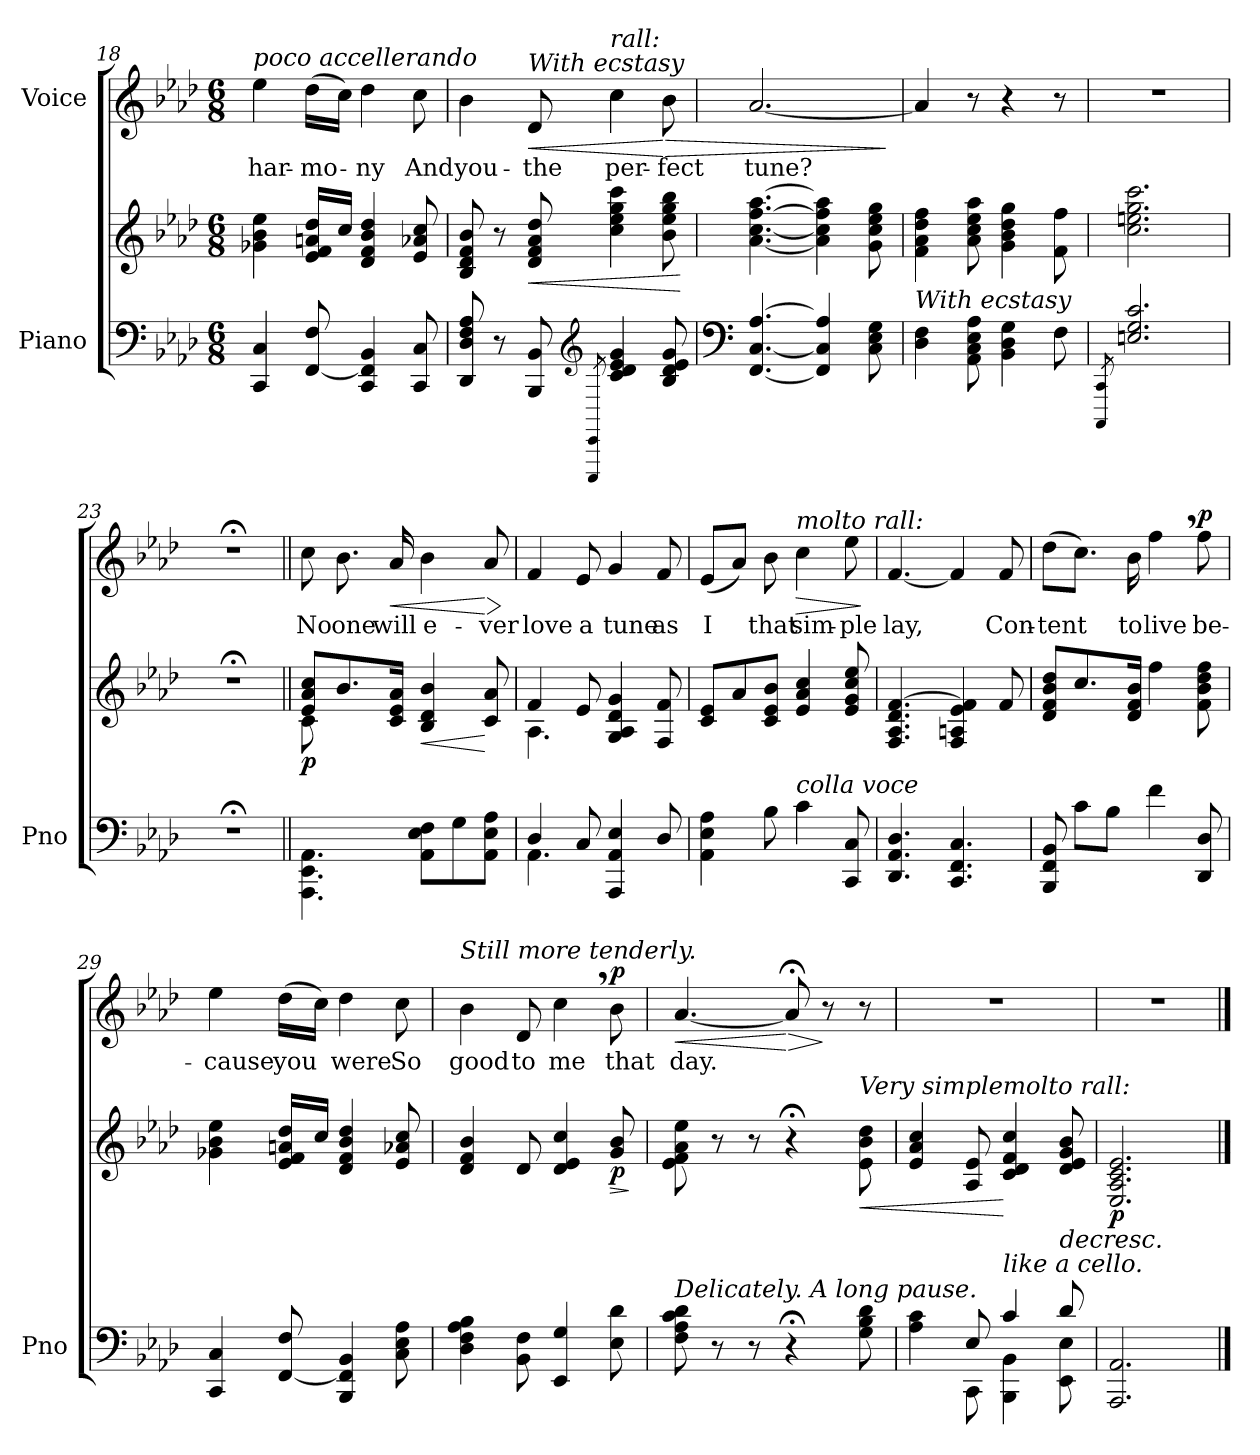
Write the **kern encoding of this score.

**kern	**kern	**dynam	**kern	**text	**dynam
*part2	*part2	*part2	*part1	*part1	*part1
*staff3	*staff2	*staff2/3	*staff1	*staff1	*staff1
*I"Piano	*	*	*I"Voice	*	*
*I'Pno	*	*	*	*	*
*clefF4	*clefG2	*	*clefG2	*	*
*k[b-e-a-d-]	*k[b-e-a-d-]	*	*k[b-e-a-d-]	*	*
*M6/8	*M6/8	*	*M6/8	*	*
=18	=18	=18	=18	=18	=18
!	!	!	!LO:TX:i:t=poco accellerando	!	!
4CC/ 4C/	4g-X\ 4b-\ 4ee-\	.	4ee-\	har-	.
[8FF/ 8F/	16e-/ 16f/ 16an/ 16dd-/LL	.	(16dd-\LL	-mo-	.
.	16cc/JJ	.	16cc\JJ)	.	.
4CC/ 4FF/] 4BB-/	4d-/ 4f/ 4b-/ 4dd-/	.	4dd-\	-ny	.
8CC/ 8C/	8e-/ 8a-X/ 8cc/	.	8cc\	And	.
=19	=19	=19	=19	=19	=19
8DD-/ 8D-/ 8F/ 8A-/	8B-/ 8d-/ 8f/ 8b-/	.	4b-\	you--	.
8r	8r	.	.	.	.
!	!	!	!LO:TX:i:t=With ecstasy	!	!
!	!	!LO:HP:b	!	!	!LO:HP:b
8BBB-/ 8BB-/	8d-/ 8f/ 8a-/ 8dd-/	<	8d-/	the	<
*clefG2	*	*	*	*	*
8qEEE-/ 8qEE-/	.	.	.	.	.
!	!	!	!LO:TX:i:t=rall&colon;	!	!
4c/ 4d-/ 4e-/ 4g/	4cc\ 4ee-\ 4gg\ 4ccc\	.	4cc\	per-	.
!	!	!	!	!	!LO:HP:n=1:b
8B-/ 8d-/ 8e-/ 8g/	8b-\ 8ee-\ 8gg\ 8bb-\	.	8b-\	-fect	[ >
.	.	[	.	.	.
=20	=20	=20	=20	=20	=20
*clefF4	*	*	*	*	*
[4.FF/ [4.C/ [4.A-/	[4.a-\ [<4.cc\ [4.ff\ [4.aa-\	.	[2.a-/	tune?	.
4FF/] 4C/] 4A-/]	4a-\] 4cc\] 4ff\] 4aa-\]	.	.	.	.
8C\ 8E-\ 8G\	8g\ 8cc\ 8ee-\ 8gg\	.	.	.	.
.	.	.	.	.	]
=21	=21	=21	=21	=21	=21
!LO:TX:i:t=With ecstasy	!	!	!	!	!
4D-\ 4F\	4f\ 4a-\ 4dd-\ 4ff\	.	4a-/]	.	.
8AA-\ 8C\ 8E-\ 8A-\	8a-\ 8cc\ 8ee-\ 8aa-\	.	8r	.	.
4BB-\ 4D-\ 4G\	4g\ 4b-\ 4dd-\ 4gg\	.	4r	.	.
8F\	8f\ 8ff\	.	8r	.	.
=22	=22	=22	=22	=22	=22
8qCCC/ 8qCC/	.	.	.	.	.
2.En/ 2.G/ 2.c/	2.cc\ 2.een\ 2.gg\ 2.ccc\	.	2.r	.	.
=23	=23	=23	=23	=23	=23
2.r;<	2.r;<	.	2.r;<	.	.
=24||	=24||	=24||	=24||	=24||	=24||
*^	*^	*	*	*	*
!	!	!	!	!LO:DY:b	!	!	!LO:DY:a
!	!	!	!	!	!	!	!LO:DY:n=1:a
8ryy	4.AAA-\ 4.EE-\ 4.AA-\	8e-/ 8a-/ 8cc/L	8c\L	p	8cc\	No	p other-dynamics
8B-/	.	8.b-/	2ryy	.	8.b-\	one	.
8A-/J	.	.	.	.	.	.	.
!	!	!	!	!	!	!	!LO:HP:b
.	.	16c/ 16e-/ 16a-/Jk	.	.	16a-/	will	<
!	!	!	!	!LO:HP:b	!	!	!
4.ryy	8AA-\ 8E-\ 8F\L	4B-/ 4d-/ 4b-/	.	<	4b-\	e-	.
.	8G\	.	.	.	.	.	.
!	!	!	!	!	!	!	!LO:HP:n=1:b
.	8AA-\ 8E-\ 8A-\J	8c/ 8a-/	8ryy	[	8a-/	-ver	[ >
*v	*v	*	*	*	*	*	*
*	*v	*v	*	*	*	*
.	.	.	.	.	]
=25	=25	=25	=25	=25	=25
*^	*^	*	*	*	*
4D-/	4.AA-\	4f/	4.A-\	.	4f/	love	.
8C/	.	8e-/	.	.	8e-/	a	.
4AAA-/ 4AA-/ 4E-/	4.ryy	4G/ 4A-/ 4d-/ 4g/	4.ryy	.	4g/	tune	.
8D-/	.	8F/ 8f/	.	.	8f/	as	.
*v	*v	*	*	*	*	*	*
*	*v	*v	*	*	*	*
=26	=26	=26	=26	=26	=26
4AA-\ 4E-\ 4A-\	8c/ 8e-/L	.	(8e-/L	I	.
.	8a-/	.	8a-/J)	.	.
8B-\	8c/ 8e-/ 8b-/J	.	8b-\	that	.
!	!	!	!LO:TX:i:t=molto rall&colon;	!	!
!LO:TX:i:t=colla voce	!	!	!	!	!
!	!	!	!	!	!LO:HP:b
4c\	4e-/ 4a-/ 4cc/	.	4cc\	sim-	>
8CC/ 8C/	8e-/ 8g/ 8cc/ 8ee-/	.	8ee-\	-ple	.
.	.	.	.	.	]
=27	=27	=27	=27	=27	=27
4.DD-/ 4.AA-/ 4.D-/	4.F/ 4.A-/ 4.d-/ [4.f/	.	[4.f/	lay,	.
4.CC/ 4.FF/ 4.C/	4F/ 4An/ 4e-/ 4f/]	.	4f/]	.	.
.	8f/	.	8f/	Con-	.
=28	=28	=28	=28	=28	=28
8BBB-/ 8FF/ 8BB-/	8d-/ 8f/ 8b-/ 8dd-/L	.	(8dd-\L	-tent	.
8c\L	8.cc/	.	8.cc\J)	.	.
8B-\J	.	.	.	.	.
.	16d-/ 16f/ 16b-/Jk	.	16b-\	to	.
4f\	4ff\	.	4ff,\	live	.
!	!	!	!	!	!LO:DY:a
8DD-/ 8D-/	8f\ 8b-\ 8dd-\ 8ff\	.	8ff\	be-	p
=29	=29	=29	=29	=29	=29
4CC/ 4C/	4g-X\ 4b-\ 4ee-\	.	4ee-\	-cause	.
[8FF/ 8F/	16e-/ 16f/ 16an/ 16dd-/LL	.	(16dd-\LL	you	.
.	16cc/JJ	.	16cc\JJ)	.	.
4BBB-/ 4FF/] 4BB-/	4d-/ 4f/ 4b-/ 4dd-/	.	4dd-\	were	.
8C\ 8E-\ 8A-\	8e-/ 8a-X/ 8cc/	.	8cc\	So	.
=30	=30	=30	=30	=30	=30
!	!	!	!LO:TX:i:t=Still more tenderly.	!	!
4D-\ 4F\ 4A-\ 4B-\	4d-/ 4f/ 4b-/	.	4b-\	good	.
8BB-\ 8F\	8d-/	.	8d-/	to	.
4EE-/ 4G/	4d-/ 4e-/ 4cc/	.	4cc,\	me	.
!	!	!LO:HP:b	!	!	!
!	!	!LO:DY:n=1:b	!	!	!LO:DY:a
8E-\ 8d-\	8g/ 8b-/	> p	8b-\	that	p
.	.	]	.	.	.
=31	=31	=31	=31	=31	=31
!LO:TX:i:t=Delicately. A long pause.	!	!	!	!	!
!	!	!	!	!	!LO:HP:b
8F\ 8A-\ 8c\ 8d-\	8e-\ 8f\ 8a-\ 8ee-\	.	[4.a-/	day.	<
8r	8r	.	.	.	.
8r	8r	.	.	.	.
!	!	!	!	!	!LO:HP:n=1:b
4r;<	4r;<	.	8a-;</]	.	[ >
.	.	.	8r	.	]
!	!LO:TX:i:t=Very simple	!	!	!	!
!	!	!LO:HP:b	!	!	!
8G\ 8B-\ 8d-\	8e-\ 8b-\ 8dd-\	<	8r	.	.
=32	=32	=32	=32	=32	=32
*^	*	*	*	*	*
4A-\ 4c\	4ryy	4e-/ 4a-/ 4cc/	.	2.r	.	.
8E-/	8CC\	8A-/ 8e-/	.	.	.	.
!	!	!LO:TX:i:t=molto rall&colon;	!	!	!	!
!LO:TX:i:t=like a cello.	!	!	!	!	!	!
4c/	4BBB-\ 4BB-\	4c/ 4d-/ 4f/ 4cc/	[	.	.	.
!	!	!	!LO:HP:b	!	!	!
8d-/	8EE-\ 8E-\	8d-/ 8e-/ 8g/ 8b-/	>	.	.	.
=33	=33	=33	=33	=33	=33	=33
!	!	!	!LO:DY:b	!	!	!
*v	*v	*	*	*	*	*
2.AAA-/ 2.AA-/	2.E-/ 2.A-/ 2.c/ 2.e-/	p	2.r	.	.
.	.	]	.	.	.
==	==	==	==	==	==
*-	*-	*-	*-	*-	*-
